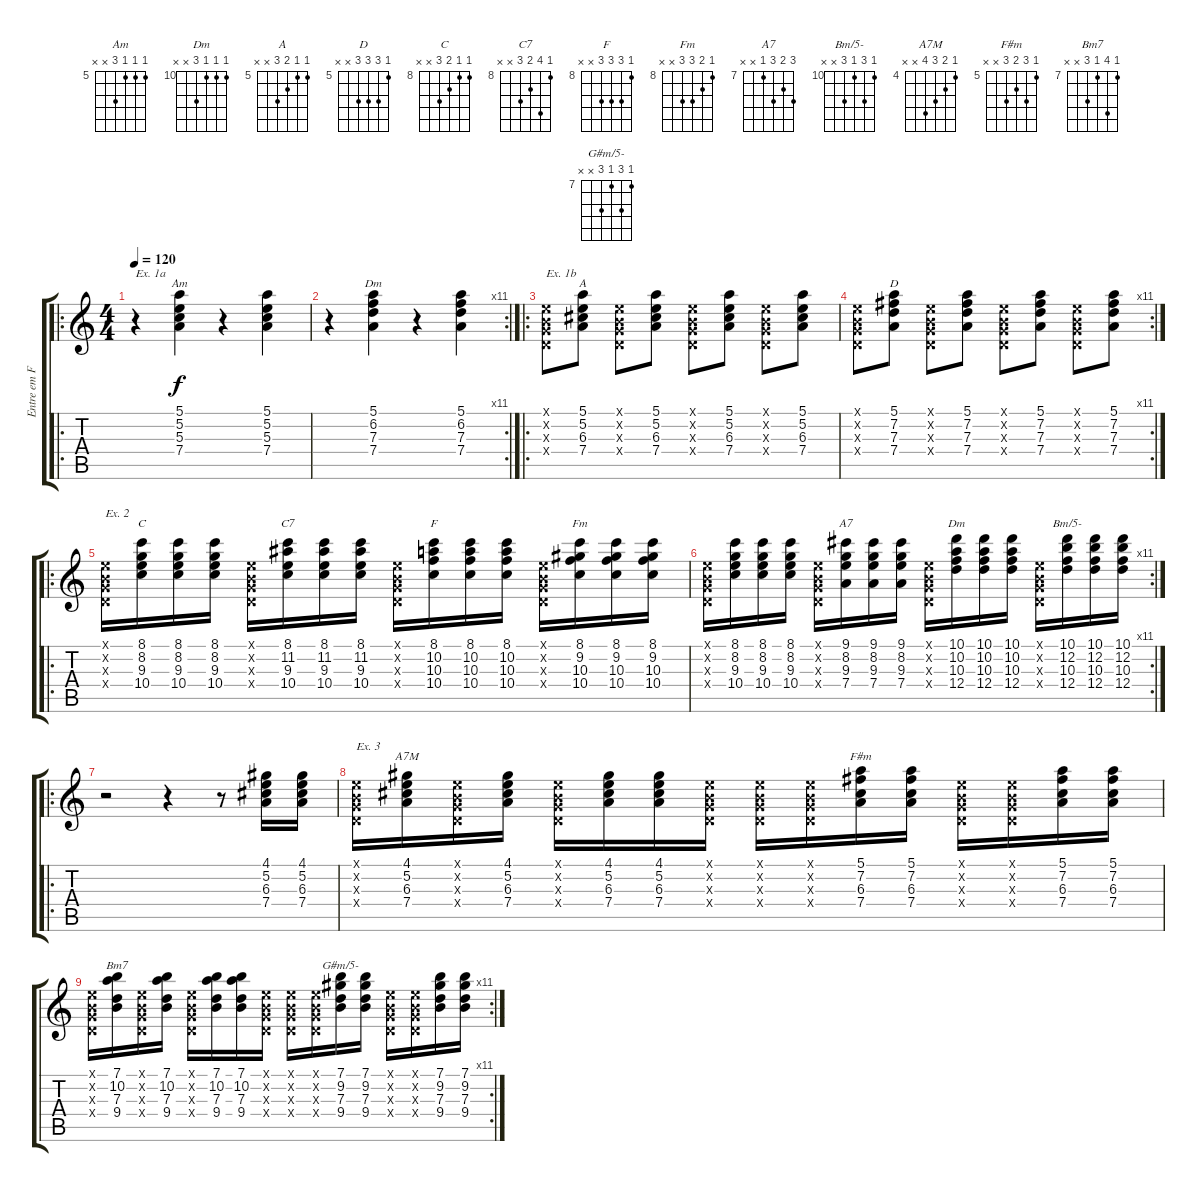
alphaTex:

\track ("Entre em Forma - Dominando os Contratemp" "Entre em F") {instrument acousticguitarsteel}
\staff {score tabs}
\tuning (E4 B3 G3 D3 A2 E2) {hide}
\chord ("Am" 5 5 5 7 x x) {firstfret 5}
\chord ("Dm" 5 6 7 7 x x) {firstfret 5}
\chord ("A" 5 5 6 7 x x) {firstfret 5}
\chord ("D" 5 7 7 7 x x) {firstfret 5}
\chord ("C" 8 8 9 10 x x) {firstfret 8}
\chord ("C7" 8 11 9 10 x x) {firstfret 8}
\chord ("F" 8 10 10 10 x x) {firstfret 8}
\chord ("Fm" 8 9 10 10 x x) {firstfret 8}
\chord ("A7" 9 8 9 7 x x) {firstfret 7}
\chord ("Dm" 10 10 10 12 x x) {firstfret 10}
\chord ("Bm/5-" 10 12 10 12 x x) {firstfret 10}
\chord ("A7M" 4 5 6 7 x x) {firstfret 4}
\chord ("F#m" 5 7 6 7 x x) {firstfret 5}
\chord ("Bm7" 7 10 7 9 x x) {firstfret 7}
\chord ("G#m/5-" 7 9 7 9 x x) {firstfret 7}
\ro
\ts (4 4)
\tempo 120
\clef g2
\ks c
r.4{txt "Ex. 1a" dy f instrument acousticguitarsteel} (5.1 5.2 5.3 7.4).4{ch "Am"} r.4 (5.1 5.2 5.3 7.4).4 |
\rc 11
r.4 (5.1 6.2 7.3 7.4).4{ch "Dm"} r.4 (5.1 6.2 7.3 7.4).4 |
\ro
(0.1{x} 0.2{x} 0.3{x} 0.4{x}).8{txt "Ex. 1b"} (5.1 5.2 6.3 7.4).8{ch "A"} (0.1{x} 0.2{x} 0.3{x} 0.4{x}).8 (5.1 5.2 6.3 7.4).8 (0.1{x} 0.2{x} 0.3{x} 0.4{x}).8 (5.1 5.2 6.3 7.4).8 (0.1{x} 0.2{x} 0.3{x} 0.4{x}).8 (5.1 5.2 6.3 7.4).8 |
\rc 11
(0.1{x} 0.2{x} 0.3{x} 0.4{x}).8 (5.1 7.2 7.3 7.4).8{ch "D"} (0.1{x} 0.2{x} 0.3{x} 0.4{x}).8 (5.1 7.2 7.3 7.4).8 (0.1{x} 0.2{x} 0.3{x} 0.4{x}).8 (5.1 7.2 7.3 7.4).8 (0.1{x} 0.2{x} 0.3{x} 0.4{x}).8 (5.1 7.2 7.3 7.4).8 |
\ro
(0.1{x} 0.2{x} 0.3{x} 0.4{x}).16{txt "Ex. 2"} (8.1 8.2 9.3 10.4).16{ch "C"} (8.1 8.2 9.3 10.4).16 (8.1 8.2 9.3 10.4).16 (0.1{x} 0.2{x} 0.3{x} 0.4{x}).16 (8.1 11.2 9.3 10.4).16{ch "C7"} (8.1 11.2 9.3 10.4).16 (8.1 11.2 9.3 10.4).16 (0.1{x} 0.2{x} 0.3{x} 0.4{x}).16 (8.1 10.2 10.3 10.4).16{ch "F"} (8.1 10.2 10.3 10.4).16 (8.1 10.2 10.3 10.4).16 (0.1{x} 0.2{x} 0.3{x} 0.4{x}).16 (8.1 9.2 10.3 10.4).16{ch "Fm"} (8.1 9.2 10.3 10.4).16 (8.1 9.2 10.3 10.4).16 |
\rc 11
(0.1{x} 0.2{x} 0.3{x} 0.4{x}).16 (8.1 8.2 9.3 10.4).16 (8.1 8.2 9.3 10.4).16 (8.1 8.2 9.3 10.4).16 (0.1{x} 0.2{x} 0.3{x} 0.4{x}).16 (9.1 8.2 9.3 7.4).16{ch "A7"} (9.1 8.2 9.3 7.4).16 (9.1 8.2 9.3 7.4).16 (0.1{x} 0.2{x} 0.3{x} 0.4{x}).16 (10.1 10.2 10.3 12.4).16{ch "Dm"} (10.1 10.2 10.3 12.4).16 (10.1 10.2 10.3 12.4).16 (0.1{x} 0.2{x} 0.3{x} 0.4{x}).16 (10.1 12.2 10.3 12.4).16{ch "Bm/5-"} (10.1 12.2 10.3 12.4).16 (10.1 12.2 10.3 12.4).16 |
\ro
r.2 r.4 r.8 (4.1 5.2 6.3 7.4).16 (4.1 5.2 6.3 7.4).16 |
(0.1{x} 0.2{x} 0.3{x} 0.4{x}).16{txt "Ex. 3"} (4.1 5.2 6.3 7.4).16{ch "A7M"} (0.1{x} 0.2{x} 0.3{x} 0.4{x}).16 (4.1 5.2 6.3 7.4).16 (0.1{x} 0.2{x} 0.3{x} 0.4{x}).16 (4.1 5.2 6.3 7.4).16 (4.1 5.2 6.3 7.4).16 (0.1{x} 0.2{x} 0.3{x} 0.4{x}).16 (0.1{x} 0.2{x} 0.3{x} 0.4{x}).16 (0.1{x} 0.2{x} 0.3{x} 0.4{x}).16 (5.1 7.2 6.3 7.4).16{ch "F#m"} (5.1 7.2 6.3 7.4).16 (0.1{x} 0.2{x} 0.3{x} 0.4{x}).16 (0.1{x} 0.2{x} 0.3{x} 0.4{x}).16 (5.1 7.2 6.3 7.4).16 (5.1 7.2 6.3 7.4).16 |
\rc 11
(0.1{x} 0.2{x} 0.3{x} 0.4{x}).16 (7.1 10.2 7.3 9.4).16{ch "Bm7"} (0.1{x} 0.2{x} 0.3{x} 0.4{x}).16 (7.1 10.2 7.3 9.4).16 (0.1{x} 0.2{x} 0.3{x} 0.4{x}).16 (7.1 10.2 7.3 9.4).16 (7.1 10.2 7.3 9.4).16 (0.1{x} 0.2{x} 0.3{x} 0.4{x}).16 (0.1{x} 0.2{x} 0.3{x} 0.4{x}).16 (0.1{x} 0.2{x} 0.3{x} 0.4{x}).16 (7.1 9.2 7.3 9.4).16{ch "G#m/5-"} (7.1 9.2 7.3 9.4).16 (0.1{x} 0.2{x} 0.3{x} 0.4{x}).16 (0.1{x} 0.2{x} 0.3{x} 0.4{x}).16 (7.1 9.2 7.3 9.4).16 (7.1 9.2 7.3 9.4).16
